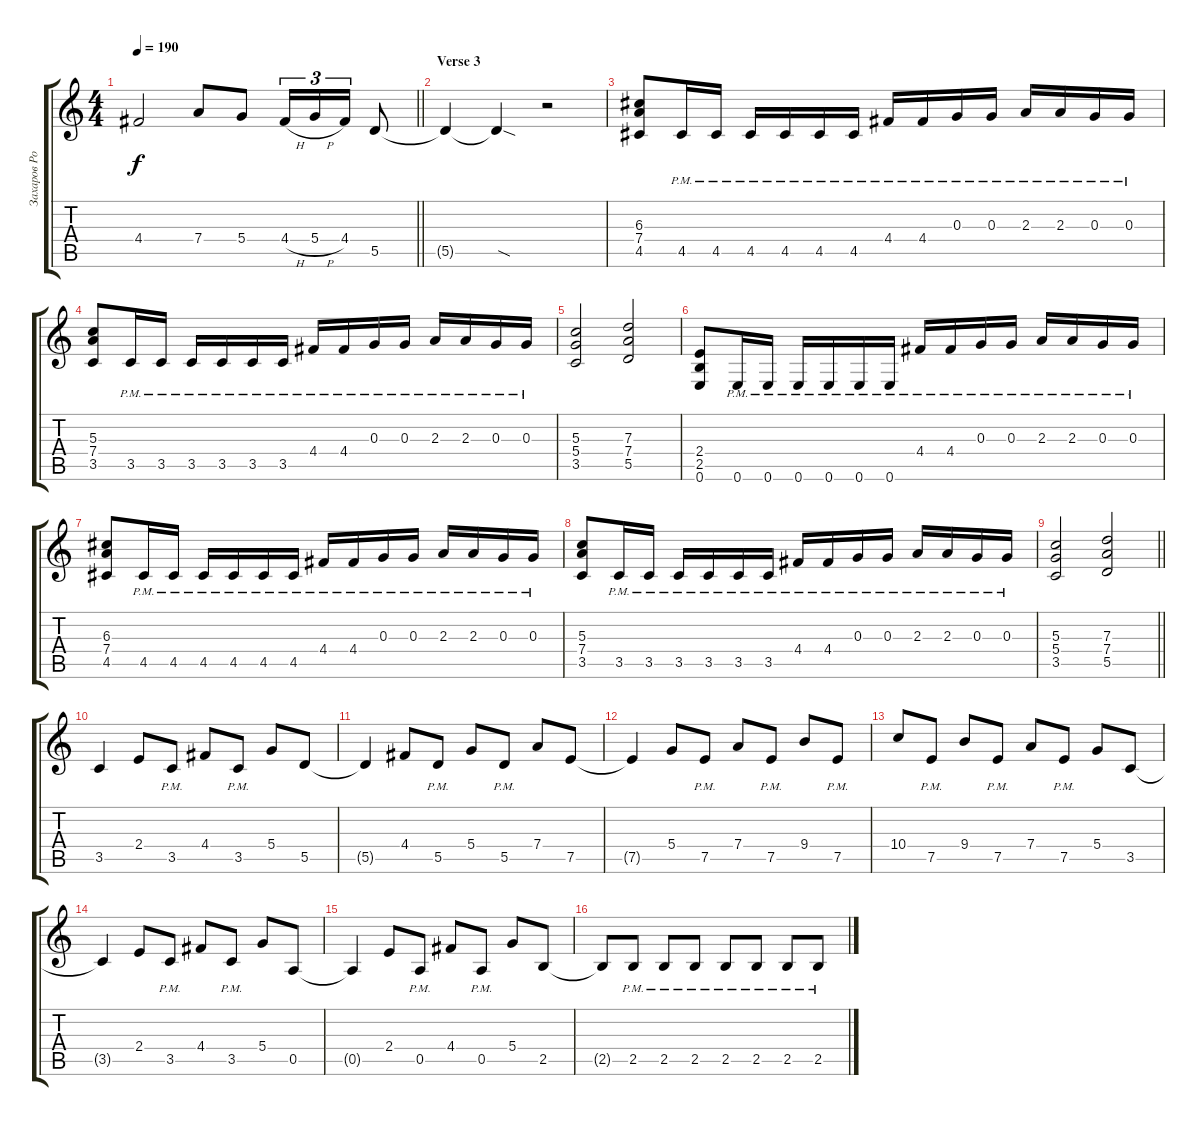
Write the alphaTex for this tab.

\track ("Захаров Роман" "Захаров Ро") {instrument distortionguitar}
\staff {score tabs}
\tuning (E4 B3 G3 D3 A2 E2) {hide}
\ts (4 4)
\tempo 190
\clef g2
\barLineRight lightlight
\ks c
4.4.2{dy f} 7.4.8 5.4.8 4.4{h}.16{tu (3 2)} 5.4{h}.16{tu (3 2)} 4.4.16{tu (3 2)} 5.5.8 |
\section ("" "Verse 3")
5.5{t}.4 5.5{sod t}.4 r.2 |
(6.3 7.4 4.5).8 4.5{pm}.16 4.5{pm}.16 4.5{pm}.16 4.5{pm}.16 4.5{pm}.16 4.5{pm}.16 4.4{pm}.16 4.4{pm}.16 0.3{pm}.16 0.3{pm}.16 2.3{pm}.16 2.3{pm}.16 0.3{pm}.16 0.3{pm}.16 |
(5.3 7.4 3.5).8 3.5{pm}.16 3.5{pm}.16 3.5{pm}.16 3.5{pm}.16 3.5{pm}.16 3.5{pm}.16 4.4{pm}.16 4.4{pm}.16 0.3{pm}.16 0.3{pm}.16 2.3{pm}.16 2.3{pm}.16 0.3{pm}.16 0.3{pm}.16 |
(5.3 5.4 3.5).2 (7.3 7.4 5.5).2 |
(2.4 2.5 0.6).8 0.6{pm}.16 0.6{pm}.16 0.6{pm}.16 0.6{pm}.16 0.6{pm}.16 0.6{pm}.16 4.4{pm}.16 4.4{pm}.16 0.3{pm}.16 0.3{pm}.16 2.3{pm}.16 2.3{pm}.16 0.3{pm}.16 0.3{pm}.16 |
(6.3 7.4 4.5).8 4.5{pm}.16 4.5{pm}.16 4.5{pm}.16 4.5{pm}.16 4.5{pm}.16 4.5{pm}.16 4.4{pm}.16 4.4{pm}.16 0.3{pm}.16 0.3{pm}.16 2.3{pm}.16 2.3{pm}.16 0.3{pm}.16 0.3{pm}.16 |
(5.3 7.4 3.5).8 3.5{pm}.16 3.5{pm}.16 3.5{pm}.16 3.5{pm}.16 3.5{pm}.16 3.5{pm}.16 4.4{pm}.16 4.4{pm}.16 0.3{pm}.16 0.3{pm}.16 2.3{pm}.16 2.3{pm}.16 0.3{pm}.16 0.3{pm}.16 |
\barLineRight lightlight
(5.3 5.4 3.5).2 (7.3 7.4 5.5).2 |
3.5.4 2.4.8 3.5{pm}.8 4.4.8 3.5{pm}.8 5.4.8 5.5.8 |
5.5{t}.4 4.4.8 5.5{pm}.8 5.4.8 5.5{pm}.8 7.4.8 7.5.8 |
7.5{t}.4 5.4.8 7.5{pm}.8 7.4.8 7.5{pm}.8 9.4.8 7.5{pm}.8 |
10.4.8 7.5{pm}.8 9.4.8 7.5{pm}.8 7.4.8 7.5{pm}.8 5.4.8 3.5.8 |
3.5{t}.4 2.4.8 3.5{pm}.8 4.4.8 3.5{pm}.8 5.4.8 0.5.8 |
0.5{t}.4 2.4.8 0.5{pm}.8 4.4.8 0.5{pm}.8 5.4.8 2.5.8 |
2.5{t}.8 2.5{pm}.8 2.5{pm}.8 2.5{pm}.8 2.5{pm}.8 2.5{pm}.8 2.5{pm}.8 2.5{pm}.8
